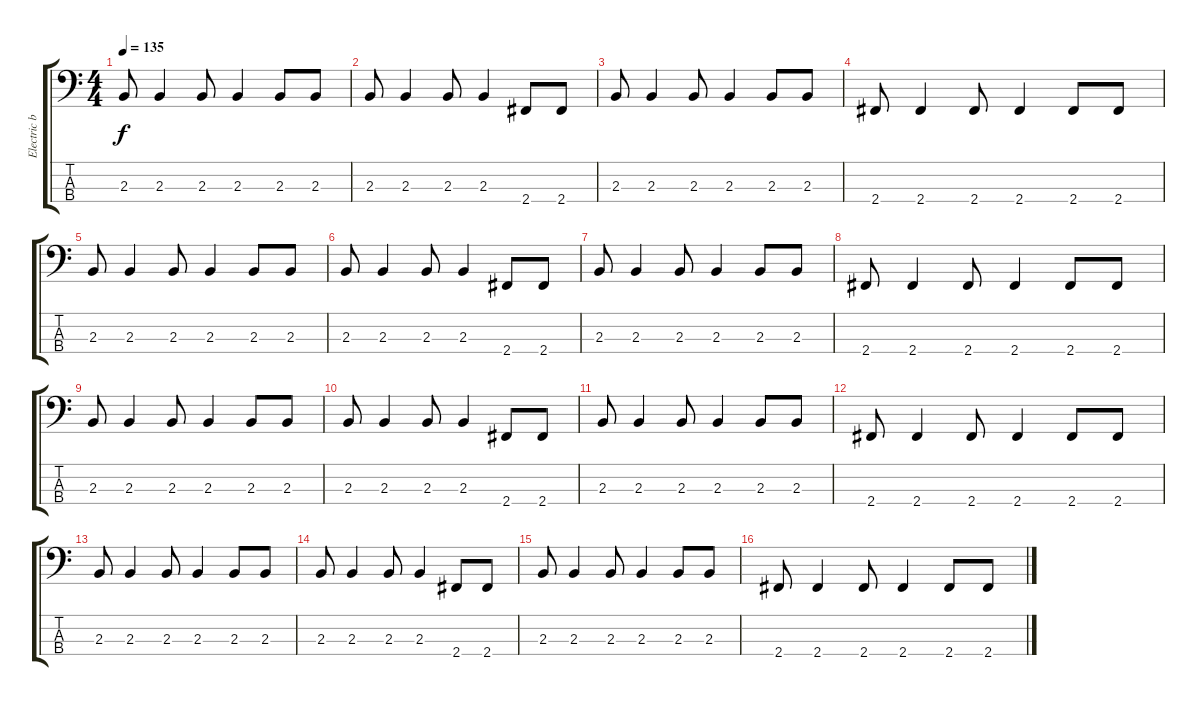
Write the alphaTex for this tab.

\track ("Electric bass" "Electric b") {instrument electricbassfinger}
\staff {score tabs}
\tuning (G2 D2 A1 E1) {hide}
\ts (4 4)
\tempo 135
\clef f4
\ks c
2.3.8{dy f} 2.3.4 2.3.8 2.3.4 2.3.8 2.3.8 |
2.3.8 2.3.4 2.3.8 2.3.4 2.4.8 2.4.8 |
2.3.8 2.3.4 2.3.8 2.3.4 2.3.8 2.3.8 |
2.4.8 2.4.4 2.4.8 2.4.4 2.4.8 2.4.8 |
2.3.8 2.3.4 2.3.8 2.3.4 2.3.8 2.3.8 |
2.3.8 2.3.4 2.3.8 2.3.4 2.4.8 2.4.8 |
2.3.8 2.3.4 2.3.8 2.3.4 2.3.8 2.3.8 |
2.4.8 2.4.4 2.4.8 2.4.4 2.4.8 2.4.8 |
2.3.8 2.3.4 2.3.8 2.3.4 2.3.8 2.3.8 |
2.3.8 2.3.4 2.3.8 2.3.4 2.4.8 2.4.8 |
2.3.8 2.3.4 2.3.8 2.3.4 2.3.8 2.3.8 |
2.4.8 2.4.4 2.4.8 2.4.4 2.4.8 2.4.8 |
2.3.8 2.3.4 2.3.8 2.3.4 2.3.8 2.3.8 |
2.3.8 2.3.4 2.3.8 2.3.4 2.4.8 2.4.8 |
2.3.8 2.3.4 2.3.8 2.3.4 2.3.8 2.3.8 |
2.4.8 2.4.4 2.4.8 2.4.4 2.4.8 2.4.8
